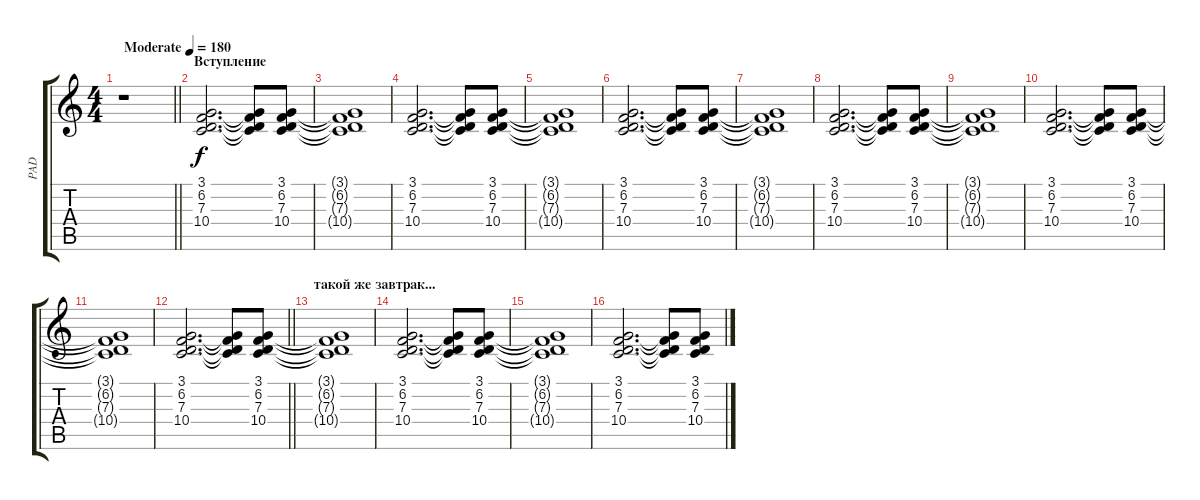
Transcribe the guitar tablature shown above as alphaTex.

\track ("PAD" "PAD") {instrument lead2sawtooth}
\staff {score tabs}
\tuning (E4 B3 G3 D3 A2 E2) {hide}
\ts (4 4)
\tempo (180 "Moderate")
\clef g2
\barLineRight lightlight
\ks c
r.1{dy f instrument lead2sawtooth} |
\section ("" "Вступление")
(3.1 6.2 7.3 10.4).2{d} (3.1{t} 6.2{t} 7.3{t} 10.4{t}).8 (3.1 6.2 7.3 10.4).8 |
(3.1{t} 6.2{t} 7.3{t} 10.4{t}).1 |
(3.1 6.2 7.3 10.4).2{d} (3.1{t} 6.2{t} 7.3{t} 10.4{t}).8 (3.1 6.2 7.3 10.4).8 |
(3.1{t} 6.2{t} 7.3{t} 10.4{t}).1 |
(3.1 6.2 7.3 10.4).2{d} (3.1{t} 6.2{t} 7.3{t} 10.4{t}).8 (3.1 6.2 7.3 10.4).8 |
(3.1{t} 6.2{t} 7.3{t} 10.4{t}).1 |
(3.1 6.2 7.3 10.4).2{d} (3.1{t} 6.2{t} 7.3{t} 10.4{t}).8 (3.1 6.2 7.3 10.4).8 |
(3.1{t} 6.2{t} 7.3{t} 10.4{t}).1 |
(3.1 6.2 7.3 10.4).2{d} (3.1{t} 6.2{t} 7.3{t} 10.4{t}).8 (3.1 6.2 7.3 10.4).8 |
(3.1{t} 6.2{t} 7.3{t} 10.4{t}).1 |
\barLineRight lightlight
(3.1 6.2 7.3 10.4).2{d} (3.1{t} 6.2{t} 7.3{t} 10.4{t}).8 (3.1 6.2 7.3 10.4).8 |
\section ("" "такой же завтрак...")
(3.1{t} 6.2{t} 7.3{t} 10.4{t}).1 |
(3.1 6.2 7.3 10.4).2{d} (3.1{t} 6.2{t} 7.3{t} 10.4{t}).8 (3.1 6.2 7.3 10.4).8 |
(3.1{t} 6.2{t} 7.3{t} 10.4{t}).1 |
(3.1 6.2 7.3 10.4).2{d} (3.1{t} 6.2{t} 7.3{t} 10.4{t}).8 (3.1 6.2 7.3 10.4).8
